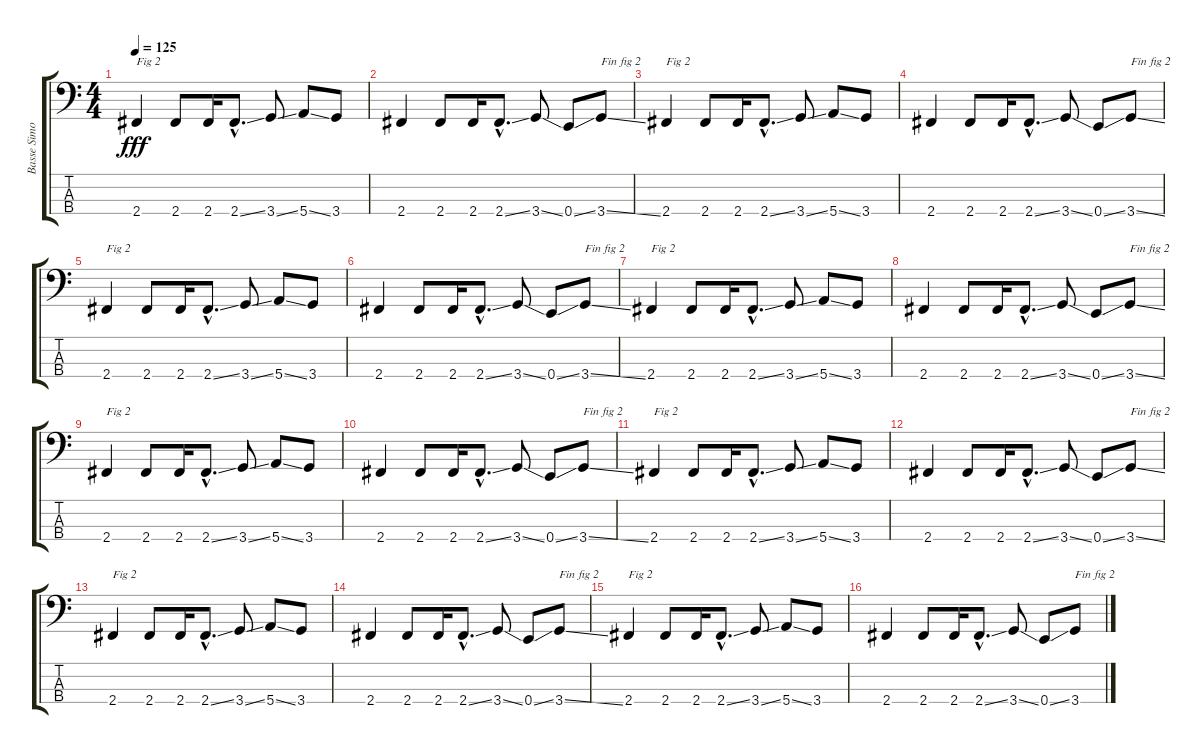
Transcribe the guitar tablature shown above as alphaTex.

\track ("Basse Simon" "Basse Simo") {instrument electricbassfinger}
\staff {score tabs}
\tuning (G2 D2 A1 E1) {hide}
\ts (4 4)
\tempo 125
\clef f4
\ks c
2.4.4{txt "Fig 2" dy fff} 2.4.8 2.4.16 2.4{ss hac}.8{d} 3.4{ss}.8 5.4{ss}.8 3.4.8 |
2.4.4 2.4.8 2.4.16 2.4{ss hac}.8{d} 3.4{ss}.8 0.4{ss}.8 3.4{ss}.8{txt "Fin fig 2"} |
2.4.4{txt "Fig 2"} 2.4.8 2.4.16 2.4{ss hac}.8{d} 3.4{ss}.8 5.4{ss}.8 3.4.8 |
2.4.4 2.4.8 2.4.16 2.4{ss hac}.8{d} 3.4{ss}.8 0.4{ss}.8 3.4{ss}.8{txt "Fin fig 2"} |
2.4.4{txt "Fig 2"} 2.4.8 2.4.16 2.4{ss hac}.8{d} 3.4{ss}.8 5.4{ss}.8 3.4.8 |
2.4.4 2.4.8 2.4.16 2.4{ss hac}.8{d} 3.4{ss}.8 0.4{ss}.8 3.4{ss}.8{txt "Fin fig 2"} |
2.4.4{txt "Fig 2"} 2.4.8 2.4.16 2.4{ss hac}.8{d} 3.4{ss}.8 5.4{ss}.8 3.4.8 |
2.4.4 2.4.8 2.4.16 2.4{ss hac}.8{d} 3.4{ss}.8 0.4{ss}.8 3.4{ss}.8{txt "Fin fig 2"} |
2.4.4{txt "Fig 2"} 2.4.8 2.4.16 2.4{ss hac}.8{d} 3.4{ss}.8 5.4{ss}.8 3.4.8 |
2.4.4 2.4.8 2.4.16 2.4{ss hac}.8{d} 3.4{ss}.8 0.4{ss}.8 3.4{ss}.8{txt "Fin fig 2"} |
2.4.4{txt "Fig 2"} 2.4.8 2.4.16 2.4{ss hac}.8{d} 3.4{ss}.8 5.4{ss}.8 3.4.8 |
2.4.4 2.4.8 2.4.16 2.4{ss hac}.8{d} 3.4{ss}.8 0.4{ss}.8 3.4{ss}.8{txt "Fin fig 2"} |
2.4.4{txt "Fig 2"} 2.4.8 2.4.16 2.4{ss hac}.8{d} 3.4{ss}.8 5.4{ss}.8 3.4.8 |
2.4.4 2.4.8 2.4.16 2.4{ss hac}.8{d} 3.4{ss}.8 0.4{ss}.8 3.4{ss}.8{txt "Fin fig 2"} |
2.4.4{txt "Fig 2"} 2.4.8 2.4.16 2.4{ss hac}.8{d} 3.4{ss}.8 5.4{ss}.8 3.4.8 |
2.4.4 2.4.8 2.4.16 2.4{ss hac}.8{d} 3.4{ss}.8 0.4{ss}.8 3.4{ss}.8{txt "Fin fig 2"}
